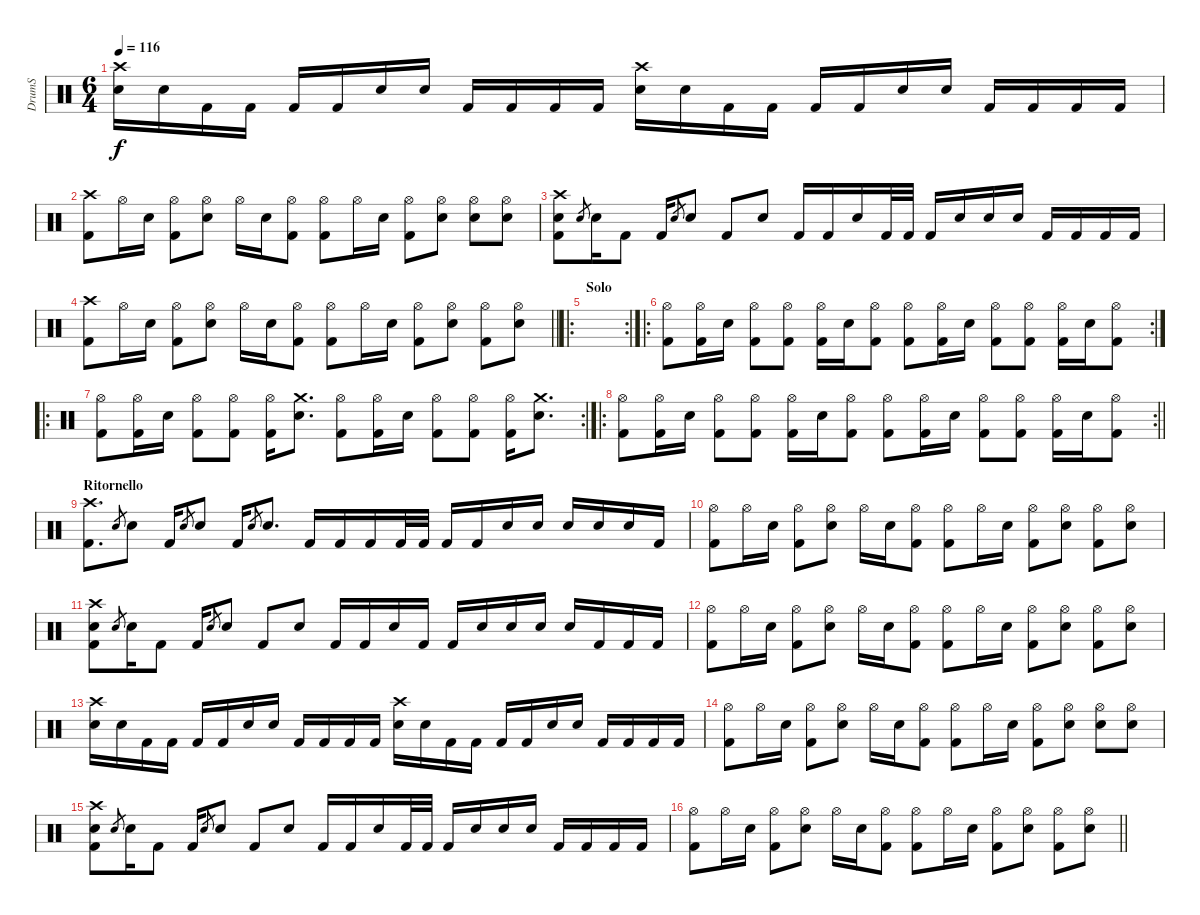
\track ("DrumS" "DrumS") {instrument percussion}
\staff {score}
\articulation defaults
\ts (6 4)
\tempo 116
\clef neutral
\ks c
("Crash high (hit)" "Electric Snare (hit)").16{dy f} "Snare (hit) 2".16 "Kick (hit) 2".16 "Kick (hit) 2".16 "Kick (hit) 2".16 "Kick (hit) 2".16 "Snare (hit) 2".16 "Electric Snare (hit)".16 "Kick (hit) 2".16 "Kick (hit) 2".16 "Kick (hit) 2".16 "Kick (hit) 2".16 ("Crash high (hit)" "Electric Snare (hit)").16 "Snare (hit) 2".16 "Kick (hit) 2".16 "Kick (hit) 2".16 "Kick (hit) 2".16 "Kick (hit) 2".16 "Snare (hit) 2".16 "Electric Snare (hit)".16 "Kick (hit) 2".16 "Kick (hit) 2".16 "Kick (hit) 2".16 "Kick (hit) 2".16 |
("Crash high (hit)" "Kick (hit) 2").8 "Hi-Hat (open)".16 "Electric Snare (hit)".16 ("Hi-Hat (open)" "Kick (hit) 2").8 ("Hi-Hat (open)" "Electric Snare (hit)").8 "Hi-Hat (open)".16 "Electric Snare (hit)".16 ("Hi-Hat (open)" "Kick (hit) 2").8 ("Hi-Hat (open)" "Kick (hit) 2").8 "Hi-Hat (open)".16 "Electric Snare (hit)".16 ("Hi-Hat (open)" "Kick (hit) 2").8 ("Hi-Hat (open)" "Electric Snare (hit)").8 ("Hi-Hat (open)" "Electric Snare (hit)").8 ("Hi-Hat (open)" "Electric Snare (hit)").8 |
("Crash high (hit)" "Snare (hit) 2" "Kick (hit) 2").8 "Snare (hit) 2".8{gr} "Electric Snare (hit)".16 "Kick (hit) 2".8 "Kick (hit) 2".16 "Snare (hit) 2".8{gr} "Electric Snare (hit)".8 "Kick (hit) 2".8 "Electric Snare (hit)".8 "Kick (hit) 2".16 "Kick (hit) 2".16 "Electric Snare (hit)".16 "Kick (hit) 2".32 "Kick (hit) 2".32 "Kick (hit) 2".16 "Electric Snare (hit)".16 "Electric Snare (hit)".16 "Electric Snare (hit)".16 "Kick (hit) 2".16 "Kick (hit) 2".16 "Kick (hit) 2".16 "Kick (hit) 2".16 |
\barLineRight lightlight
("Crash high (hit)" "Kick (hit) 2").8 "Hi-Hat (open)".16 "Electric Snare (hit)".16 ("Hi-Hat (open)" "Kick (hit) 2").8 ("Hi-Hat (open)" "Electric Snare (hit)").8 "Hi-Hat (open)".16 "Electric Snare (hit)".16 ("Hi-Hat (open)" "Kick (hit) 2").8 ("Hi-Hat (open)" "Kick (hit) 2").8 "Hi-Hat (open)".16 "Electric Snare (hit)".16 ("Hi-Hat (open)" "Kick (hit) 2").8 ("Hi-Hat (open)" "Electric Snare (hit)").8 ("Hi-Hat (open)" "Kick (hit) 2").8 ("Hi-Hat (open)" "Electric Snare (hit)").8 |
\ro
\rc 2
\section ("" "Solo")
|
\ro
\rc 2
("Hi-Hat (open)" "Kick (hit) 2").8 ("Hi-Hat (open)" "Kick (hit) 2").16 "Snare (hit) 2".16 ("Hi-Hat (open)" "Kick (hit) 2").8 ("Hi-Hat (open)" "Kick (hit) 2").8 ("Hi-Hat (open)" "Kick (hit) 2").16 "Snare (hit) 2".16 ("Hi-Hat (open)" "Kick (hit) 2").8 ("Hi-Hat (open)" "Kick (hit) 2").8 ("Hi-Hat (open)" "Kick (hit) 2").16 "Snare (hit) 2".16 ("Hi-Hat (open)" "Kick (hit) 2").8 ("Hi-Hat (open)" "Kick (hit) 2").8 ("Hi-Hat (open)" "Kick (hit) 2").16 "Snare (hit) 2".16 ("Hi-Hat (open)" "Kick (hit) 2").8 |
\ro
\rc 2
("Hi-Hat (open)" "Kick (hit) 2").8 ("Hi-Hat (open)" "Kick (hit) 2").16 "Snare (hit) 2".16 ("Hi-Hat (open)" "Kick (hit) 2").8 ("Hi-Hat (open)" "Kick (hit) 2").8 ("Hi-Hat (open)" "Kick (hit) 2").16 ("Crash medium (hit)" "Snare (hit) 2").8{d} ("Hi-Hat (open)" "Kick (hit) 2").8 ("Hi-Hat (open)" "Kick (hit) 2").16 "Snare (hit) 2".16 ("Hi-Hat (open)" "Kick (hit) 2").8 ("Hi-Hat (open)" "Kick (hit) 2").8 ("Hi-Hat (open)" "Kick (hit) 2").16 ("Crash medium (hit)" "Snare (hit) 2").8{d} |
\ro
\rc 2
\barLineRight lightlight
("Hi-Hat (open)" "Kick (hit) 2").8 ("Hi-Hat (open)" "Kick (hit) 2").16 "Snare (hit) 2".16 ("Hi-Hat (open)" "Kick (hit) 2").8 ("Hi-Hat (open)" "Kick (hit) 2").8 ("Hi-Hat (open)" "Kick (hit) 2").16 "Snare (hit) 2".16 ("Hi-Hat (open)" "Kick (hit) 2").8 ("Hi-Hat (open)" "Kick (hit) 2").8 ("Hi-Hat (open)" "Kick (hit) 2").16 "Snare (hit) 2".16 ("Hi-Hat (open)" "Kick (hit) 2").8 ("Hi-Hat (open)" "Kick (hit) 2").8 ("Hi-Hat (open)" "Kick (hit) 2").16 "Snare (hit) 2".16 ("Hi-Hat (open)" "Kick (hit) 2").8 |
\section ("" "Ritornello")
("Crash high (hit)" "Kick (hit) 2").8{d} "Snare (hit) 2".8{gr} "Electric Snare (hit)".8 "Kick (hit) 2".16 "Snare (hit) 2".8{gr} "Electric Snare (hit)".8 "Kick (hit) 2".16 "Snare (hit) 2".8{gr} "Electric Snare (hit)".8{d} "Kick (hit) 2".16 "Kick (hit) 2".16 "Kick (hit) 2".16 "Kick (hit) 2".32 "Kick (hit) 2".32 "Kick (hit) 2".16 "Kick (hit) 2".16 "Electric Snare (hit)".16 "Electric Snare (hit)".16 "Electric Snare (hit)".16 "Snare (hit) 2".16 "Snare (hit) 2".16 "Kick (hit) 2".16 |
("Hi-Hat (open)" "Kick (hit) 2").8 "Hi-Hat (open)".16 "Electric Snare (hit)".16 ("Hi-Hat (open)" "Kick (hit) 2").8 ("Hi-Hat (open)" "Electric Snare (hit)").8 "Hi-Hat (open)".16 "Electric Snare (hit)".16 ("Hi-Hat (open)" "Kick (hit) 2").8 ("Hi-Hat (open)" "Kick (hit) 2").8 "Hi-Hat (open)".16 "Electric Snare (hit)".16 ("Hi-Hat (open)" "Kick (hit) 2").8 ("Hi-Hat (open)" "Electric Snare (hit)").8 ("Hi-Hat (open)" "Kick (hit) 2").8 ("Hi-Hat (open)" "Electric Snare (hit)").8 |
("Crash high (hit)" "Snare (hit) 2" "Kick (hit) 2").8 "Snare (hit) 2".8{gr} "Electric Snare (hit)".16 "Kick (hit) 2".8 "Kick (hit) 2".16 "Snare (hit) 2".8{gr} "Electric Snare (hit)".8 "Kick (hit) 2".8 "Electric Snare (hit)".8 "Kick (hit) 2".16 "Kick (hit) 2".16 "Electric Snare (hit)".16 "Kick (hit) 2".16 "Kick (hit) 2".16 "Electric Snare (hit)".16 "Electric Snare (hit)".16 "Snare (hit) 2".16 "Snare (hit) 2".16 "Kick (hit) 2".16 "Kick (hit) 2".16 "Kick (hit) 2".16 |
("Hi-Hat (open)" "Kick (hit) 2").8 "Hi-Hat (open)".16 "Electric Snare (hit)".16 ("Hi-Hat (open)" "Kick (hit) 2").8 ("Hi-Hat (open)" "Electric Snare (hit)").8 "Hi-Hat (open)".16 "Electric Snare (hit)".16 ("Hi-Hat (open)" "Kick (hit) 2").8 ("Hi-Hat (open)" "Kick (hit) 2").8 "Hi-Hat (open)".16 "Electric Snare (hit)".16 ("Hi-Hat (open)" "Kick (hit) 2").8 ("Hi-Hat (open)" "Electric Snare (hit)").8 ("Hi-Hat (open)" "Kick (hit) 2").8 ("Hi-Hat (open)" "Electric Snare (hit)").8 |
("Crash high (hit)" "Electric Snare (hit)").16 "Snare (hit) 2".16 "Kick (hit) 2".16 "Kick (hit) 2".16 "Kick (hit) 2".16 "Kick (hit) 2".16 "Snare (hit) 2".16 "Electric Snare (hit)".16 "Kick (hit) 2".16 "Kick (hit) 2".16 "Kick (hit) 2".16 "Kick (hit) 2".16 ("Crash high (hit)" "Electric Snare (hit)").16 "Snare (hit) 2".16 "Kick (hit) 2".16 "Kick (hit) 2".16 "Kick (hit) 2".16 "Kick (hit) 2".16 "Snare (hit) 2".16 "Electric Snare (hit)".16 "Kick (hit) 2".16 "Kick (hit) 2".16 "Kick (hit) 2".16 "Kick (hit) 2".16 |
("Hi-Hat (open)" "Kick (hit) 2").8 "Hi-Hat (open)".16 "Electric Snare (hit)".16 ("Hi-Hat (open)" "Kick (hit) 2").8 ("Hi-Hat (open)" "Electric Snare (hit)").8 "Hi-Hat (open)".16 "Electric Snare (hit)".16 ("Hi-Hat (open)" "Kick (hit) 2").8 ("Hi-Hat (open)" "Kick (hit) 2").8 "Hi-Hat (open)".16 "Electric Snare (hit)".16 ("Hi-Hat (open)" "Kick (hit) 2").8 ("Hi-Hat (open)" "Electric Snare (hit)").8 ("Hi-Hat (open)" "Electric Snare (hit)").8 ("Hi-Hat (open)" "Electric Snare (hit)").8 |
("Crash high (hit)" "Snare (hit) 2" "Kick (hit) 2").8 "Snare (hit) 2".8{gr} "Electric Snare (hit)".16 "Kick (hit) 2".8 "Kick (hit) 2".16 "Snare (hit) 2".8{gr} "Electric Snare (hit)".8 "Kick (hit) 2".8 "Electric Snare (hit)".8 "Kick (hit) 2".16 "Kick (hit) 2".16 "Electric Snare (hit)".16 "Kick (hit) 2".32 "Kick (hit) 2".32 "Kick (hit) 2".16 "Electric Snare (hit)".16 "Electric Snare (hit)".16 "Electric Snare (hit)".16 "Kick (hit) 2".16 "Kick (hit) 2".16 "Kick (hit) 2".16 "Kick (hit) 2".16 |
\barLineRight lightlight
("Hi-Hat (open)" "Kick (hit) 2").8 "Hi-Hat (open)".16 "Electric Snare (hit)".16 ("Hi-Hat (open)" "Kick (hit) 2").8 ("Hi-Hat (open)" "Electric Snare (hit)").8 "Hi-Hat (open)".16 "Electric Snare (hit)".16 ("Hi-Hat (open)" "Kick (hit) 2").8 ("Hi-Hat (open)" "Kick (hit) 2").8 "Hi-Hat (open)".16 "Electric Snare (hit)".16 ("Hi-Hat (open)" "Kick (hit) 2").8 ("Hi-Hat (open)" "Electric Snare (hit)").8 ("Hi-Hat (open)" "Kick (hit) 2").8 ("Hi-Hat (open)" "Electric Snare (hit)").8
